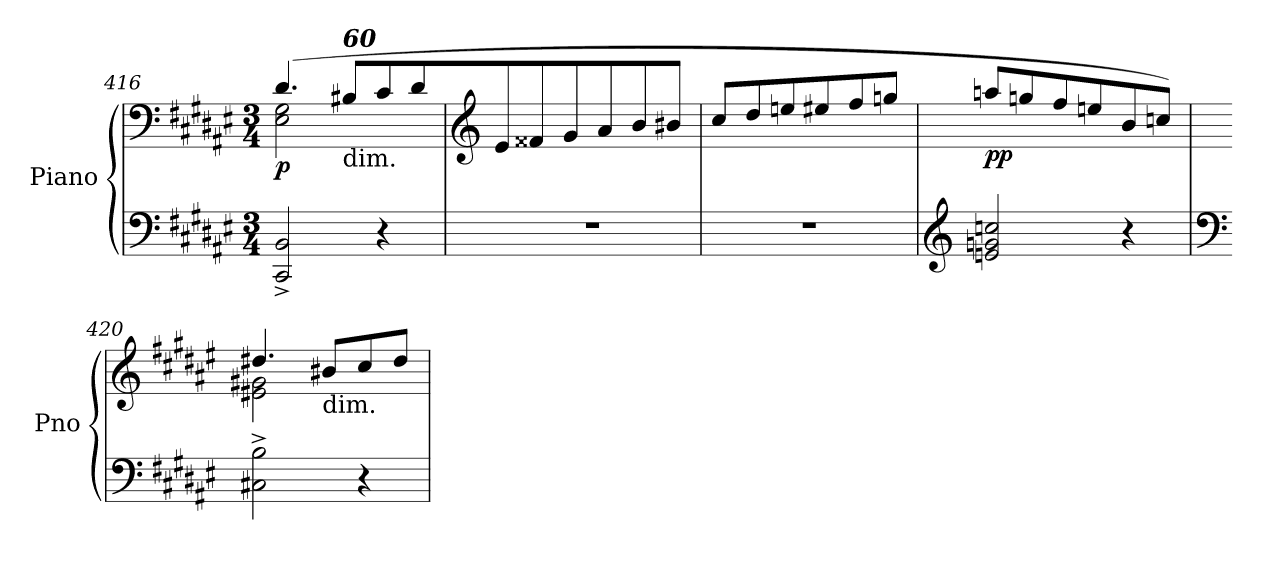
**kern	**kern	**dynam
*part1	*part1	*part1
*staff2	*staff1	*staff1/2
*I"Piano	*	*
*I'Pno	*	*
*clefF4	*clefF4	*
*k[f#c#g#d#a#e#]	*k[f#c#g#d#a#e#]	*
*M3/4	*M3/4	*
=416	=416	=416
*	*^	*
!	!	!	!LO:DY:b
2CC#/^ 2BB/^	(4.d#/	2E#\ 2G#\	p
!	!LO:TX:b:t=dim.	!	!
!	!LO:TX:a:Bi:t=60	!	!
.	8B#X/L	.	.
4r	8c#/	4ryy	.
.	8d#/	.	.
*	*v	*v	*
=417	=417	=417
*	*clefG2	*
2.r	8e#/	.
.	8f##X/	.
.	8g#/	.
.	8a#/	.
.	8b/	.
.	8b#X/J	.
!!LO:LB:g=z
=418	=418	=418
2.r	8cc#/L	.
.	8dd#/	.
.	8een/	.
.	8ee#X/	.
.	8ff#/	.
.	8ggn/J	.
=419	=419	=419
*clefG2	*	*
!	!	!LO:DY:b
2en/ 2gn/ 2ccn/	8aan/L	pp
.	8ggn/	.
.	8ff#/	.
.	8een/	.
4r	8b/	.
.	8ccn/J)	.
=420	=420	=420
*clefF4	*	*
*	*^	*
2C#X\^ 2B\^	4.dd#X/	2e#X\ 2g#X\	.
!	!LO:TX:b:t=dim.	!	!
.	8b#X/L	.	.
4r	8cc#/	4ryy	.
.	8dd#/J	.	.
*	*v	*v	*
=	=	=
*-	*-	*-
